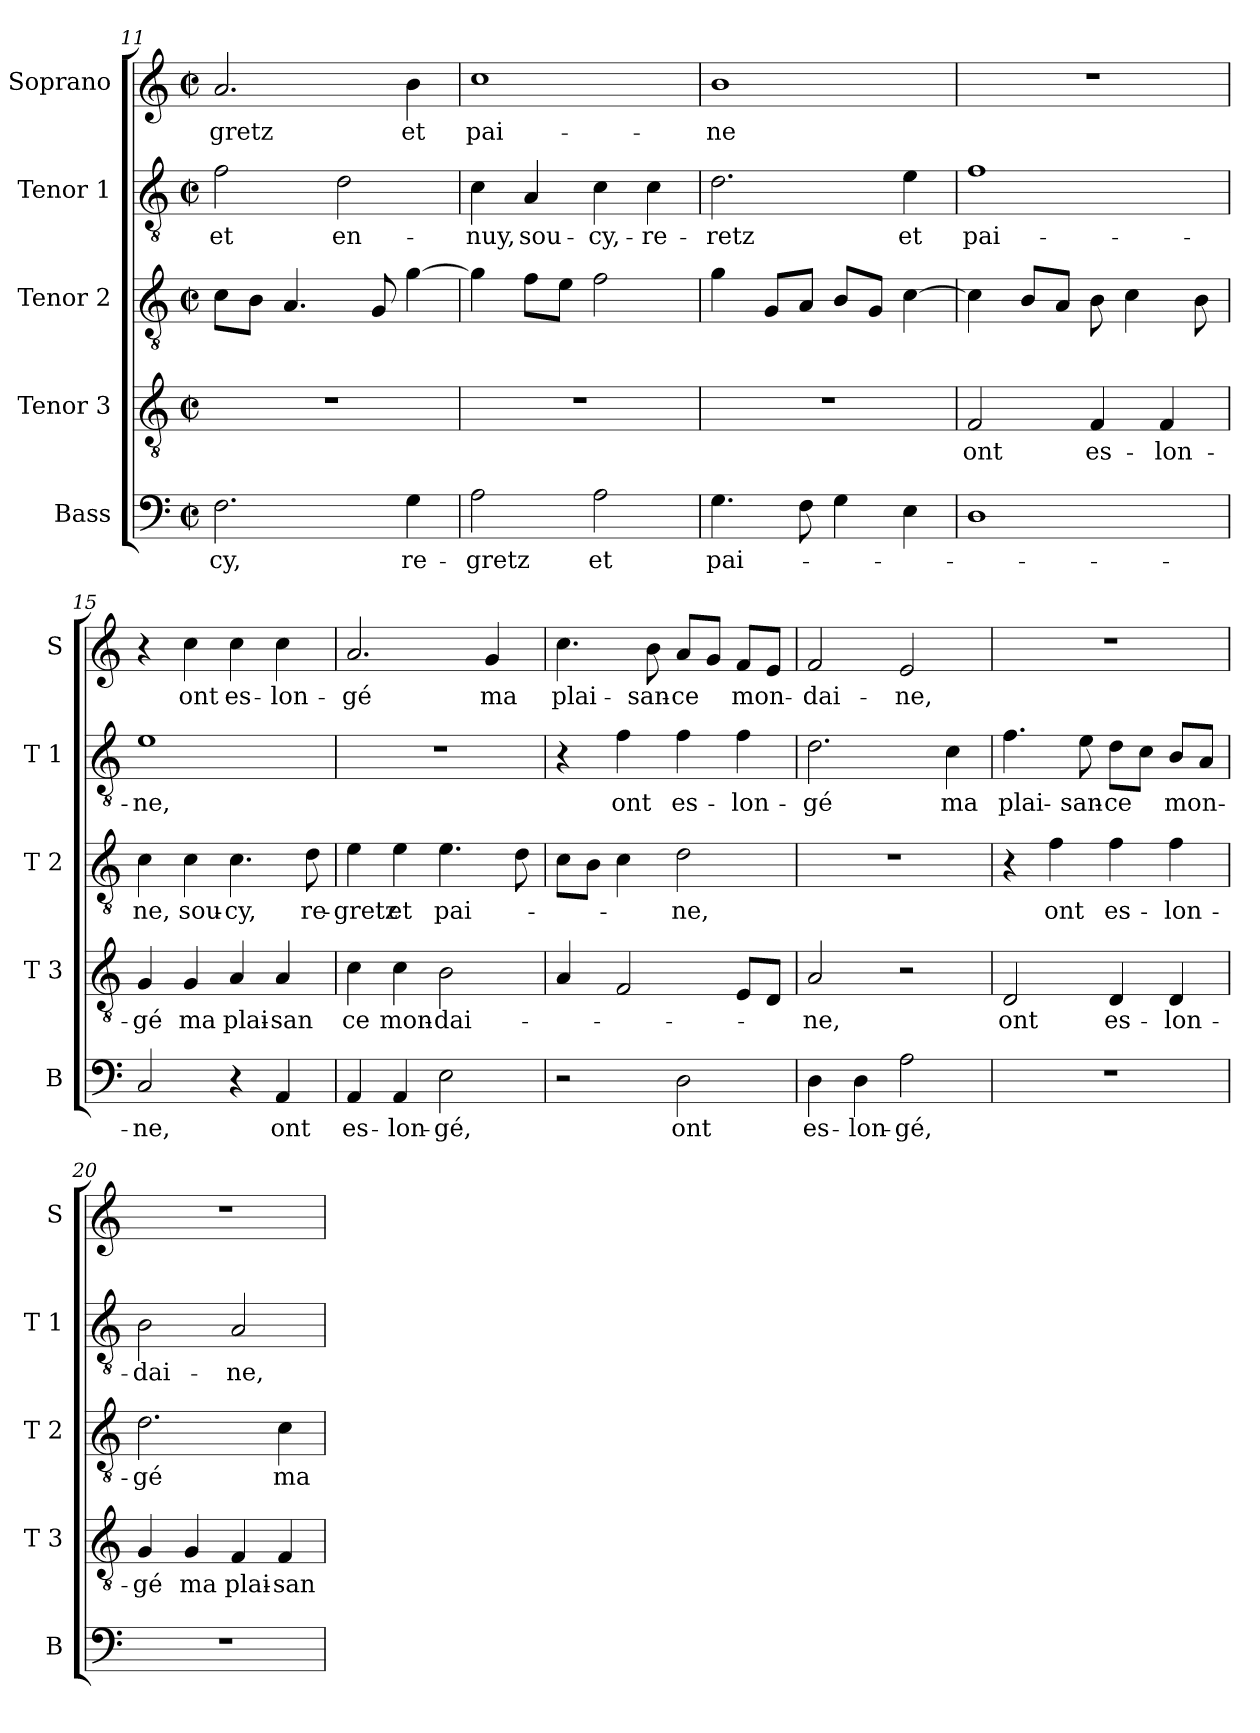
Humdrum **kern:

**kern	**text	**kern	**text	**kern	**text	**kern	**text	**kern	**text
*part5	*part5	*part4	*part4	*part3	*part3	*part2	*part2	*part1	*part1
*staff5	*staff5	*staff4	*staff4	*staff3	*staff3	*staff2	*staff2	*staff1	*staff1
*I"Bass	*	*I"Tenor 3	*	*I"Tenor 2	*	*I"Tenor 1	*	*I"Soprano	*
*I'B	*	*I'T 3	*	*I'T 2	*	*I'T 1	*	*I'S	*
*clefF4	*	*clefGv2	*	*clefGv2	*	*clefGv2	*	*clefG2	*
*k[]	*	*k[]	*	*k[]	*	*k[]	*	*k[]	*
*C:	*	*C:	*	*C:	*	*C:	*	*C:	*
*M2/2	*	*M2/2	*	*M2/2	*	*M2/2	*	*M2/2	*
*met(c|)	*	*met(c|)	*	*met(c|)	*	*met(c|)	*	*met(c|)	*
=11	=11	=11	=11	=11	=11	=11	=11	=11	=11
2.F\	-cy,	1r	.	8c\L	.	2f\	et	2.a/	-gretz
.	.	.	.	8B\J	.	.	.	.	.
.	.	.	.	4.A/	.	.	.	.	.
.	.	.	.	.	.	2d\	en-	.	.
.	.	.	.	8G/	.	.	.	.	.
4G\	re-	.	.	[4g\	.	.	.	4b\	et
!!LO:PB:g=z
=12	=12	=12	=12	=12	=12	=12	=12	=12	=12
2A\	-gretz	1r	.	4g\]	.	4c\	-nuy,	1cc	pai-
.	.	.	.	8f\L	.	4A/	sou-	.	.
.	.	.	.	8e\J	.	.	.	.	.
2A\	et	.	.	2f\	.	4c\	-cy,-	.	.
.	.	.	.	.	.	4c\	-re-	.	.
=13	=13	=13	=13	=13	=13	=13	=13	=13	=13
4.G\	pai-	1r	.	4g\	.	2.d\	-retz	1b	-ne
.	.	.	.	8G/L	.	.	.	.	.
8F\	.	.	.	8A/J	.	.	.	.	.
4G\	.	.	.	8B/L	.	.	.	.	.
.	.	.	.	8G/J	.	.	.	.	.
4E\	.	.	.	[4c\	.	4e\	et	.	.
=14	=14	=14	=14	=14	=14	=14	=14	=14	=14
1D	.	2F/	ont	4c\]	.	1f	pai-	1r	.
.	.	.	.	8B/L	.	.	.	.	.
.	.	.	.	8A/J	.	.	.	.	.
.	.	4F/	es-	8B\	.	.	.	.	.
.	.	.	.	4c\	.	.	.	.	.
.	.	4F/	-lon-	.	.	.	.	.	.
.	.	.	.	8B\	.	.	.	.	.
=15	=15	=15	=15	=15	=15	=15	=15	=15	=15
2C/	-ne,	4G/	-gé	4c\	-ne,	1e	-ne,	4r	.
.	.	4G/	ma	4c\	sou-	.	.	4cc\	ont
4r	.	4A/	plai-	4.c\	-cy,	.	.	4cc\	es-
4AA/	ont	4A/	-san	.	.	.	.	4cc\	-lon-
.	.	.	.	8d\	re-	.	.	.	.
=16	=16	=16	=16	=16	=16	=16	=16	=16	=16
4AA/	es-	4c\	ce	4e\	-gretz	1r	.	2.a/	-gé
4AA/	-lon-	4c\	mon-	4e\	et	.	.	.	.
2E\	-gé,	2B\	-dai-	4.e\	pai-	.	.	.	.
.	.	.	.	.	.	.	.	4g/	ma
.	.	.	.	8d\	.	.	.	.	.
!!LO:LB:g=z
=17	=17	=17	=17	=17	=17	=17	=17	=17	=17
2r	.	4A/	.	8c\L	.	4r	.	4.cc\	plai-
.	.	.	.	8B\J	.	.	.	.	.
.	.	2F/	.	4c\	.	4f\	ont	.	.
.	.	.	.	.	.	.	.	8b\	-san-
2D\	ont	.	.	2d\	-ne,	4f\	es-	8a/L	-ce
.	.	.	.	.	.	.	.	8g/J	.
.	.	8E/L	.	.	.	4f\	-lon-	8f/L	mon-
.	.	8D/J	.	.	.	.	.	8e/J	.
=18	=18	=18	=18	=18	=18	=18	=18	=18	=18
4D\	es-	2A/	-ne,	1r	.	2.d\	-gé	2f/	-dai-
4D\	-lon-	.	.	.	.	.	.	.	.
2A\	-gé,	2r	.	.	.	.	.	2e/	-ne,
.	.	.	.	.	.	4c\	ma	.	.
=19	=19	=19	=19	=19	=19	=19	=19	=19	=19
1r	.	2D/	ont	4r	.	4.f\	plai-	1r	.
.	.	.	.	4f\	ont	.	.	.	.
.	.	.	.	.	.	8e\	-san-	.	.
.	.	4D/	es-	4f\	es-	8d\L	-ce	.	.
.	.	.	.	.	.	8c\J	.	.	.
.	.	4D/	-lon-	4f\	-lon-	8B/L	mon-	.	.
.	.	.	.	.	.	8A/J	.	.	.
=20	=20	=20	=20	=20	=20	=20	=20	=20	=20
1r	.	4G/	-gé	2.d\	-gé	2B\	-dai-	1r	.
.	.	4G/	ma	.	.	.	.	.	.
.	.	4F/	plai-	.	.	2A/	-ne,	.	.
.	.	4F/	-san-	4c\	ma	.	.	.	.
=	=	=	=	=	=	=	=	=	=
*-	*-	*-	*-	*-	*-	*-	*-	*-	*-
